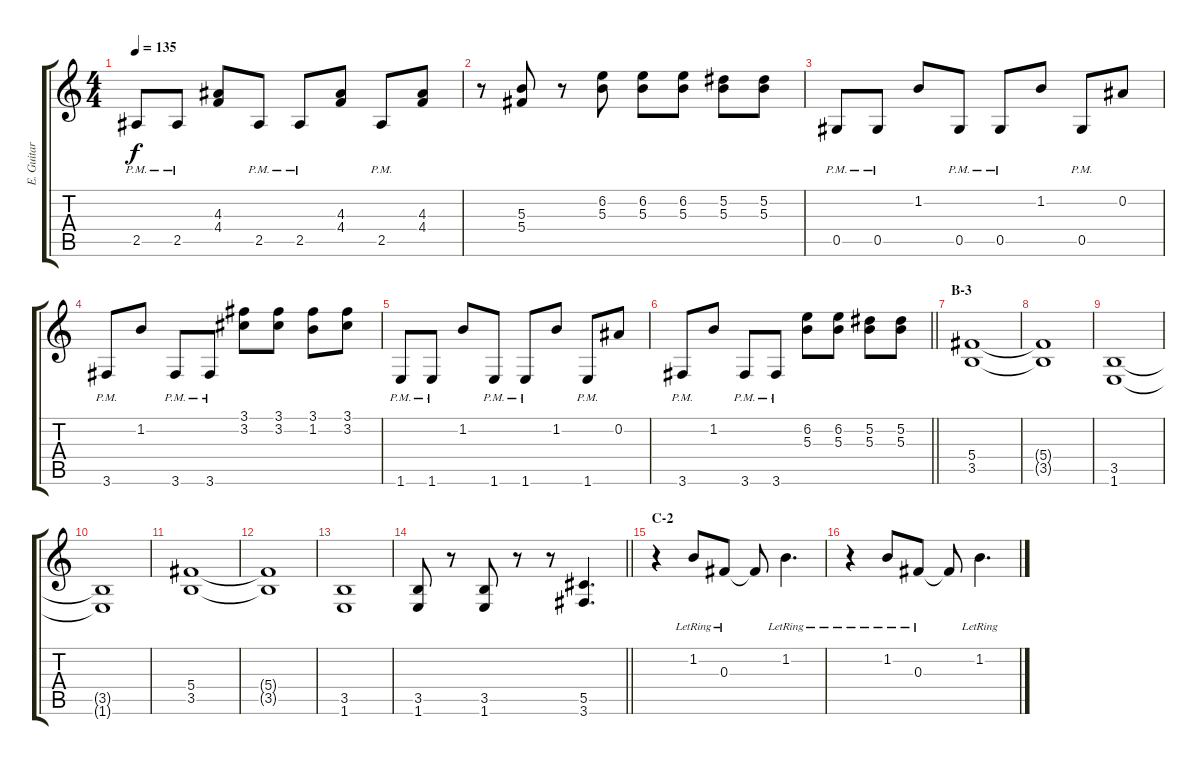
\track ("E. Guitar II" "E. Guitar ") {instrument overdrivenguitar}
\staff {score tabs}
\tuning (Eb4 Bb3 Gb3 Db3 Ab2 Eb2) {hide}
\ts (4 4)
\tempo 135
\clef g2
\ks c
2.5{pm}.8{dy f} 2.5{pm}.8 (4.3 4.4).8 2.5{pm}.8 2.5{pm}.8 (4.3 4.4).8 2.5{pm}.8 (4.3 4.4).8 |
r.8 (5.3 5.4).8 r.8 (6.2 5.3).8 (6.2 5.3).8 (6.2 5.3).8 (5.2 5.3).8 (5.2 5.3).8 |
0.5{pm}.8 0.5{pm}.8 1.2.8 0.5{pm}.8 0.5{pm}.8 1.2.8 0.5{pm}.8 0.2.8 |
3.6{pm}.8 1.2.8 3.6{pm}.8 3.6{pm}.8 (3.1 3.2).8 (3.1 3.2).8 (3.1 1.2).8 (3.1 3.2).8 |
1.6{pm}.8 1.6{pm}.8 1.2.8 1.6{pm}.8 1.6{pm}.8 1.2.8 1.6{pm}.8 0.2.8 |
\barLineRight lightlight
3.6{pm}.8 1.2.8 3.6{pm}.8 3.6{pm}.8 (6.2 5.3).8 (6.2 5.3).8 (5.2 5.3).8 (5.2 5.3).8 |
\section ("" "B-3")
(5.4 3.5).1 |
(5.4{t} 3.5{t}).1 |
(3.5 1.6).1 |
(3.5{t} 1.6{t}).1 |
(5.4 3.5).1 |
(5.4{t} 3.5{t}).1 |
(3.5 1.6).1 |
\barLineRight lightlight
(3.5 1.6).8 r.8 (3.5 1.6).8 r.8 r.8 (5.5 3.6).4{d} |
\section ("" "C-2")
r.4 1.2{lr}.8 0.3{lr}.8 0.3{t}.8 1.2{lr}.4{d} |
r.4 1.2{lr}.8 0.3{lr}.8 0.3{t}.8 1.2{lr}.4{d}
